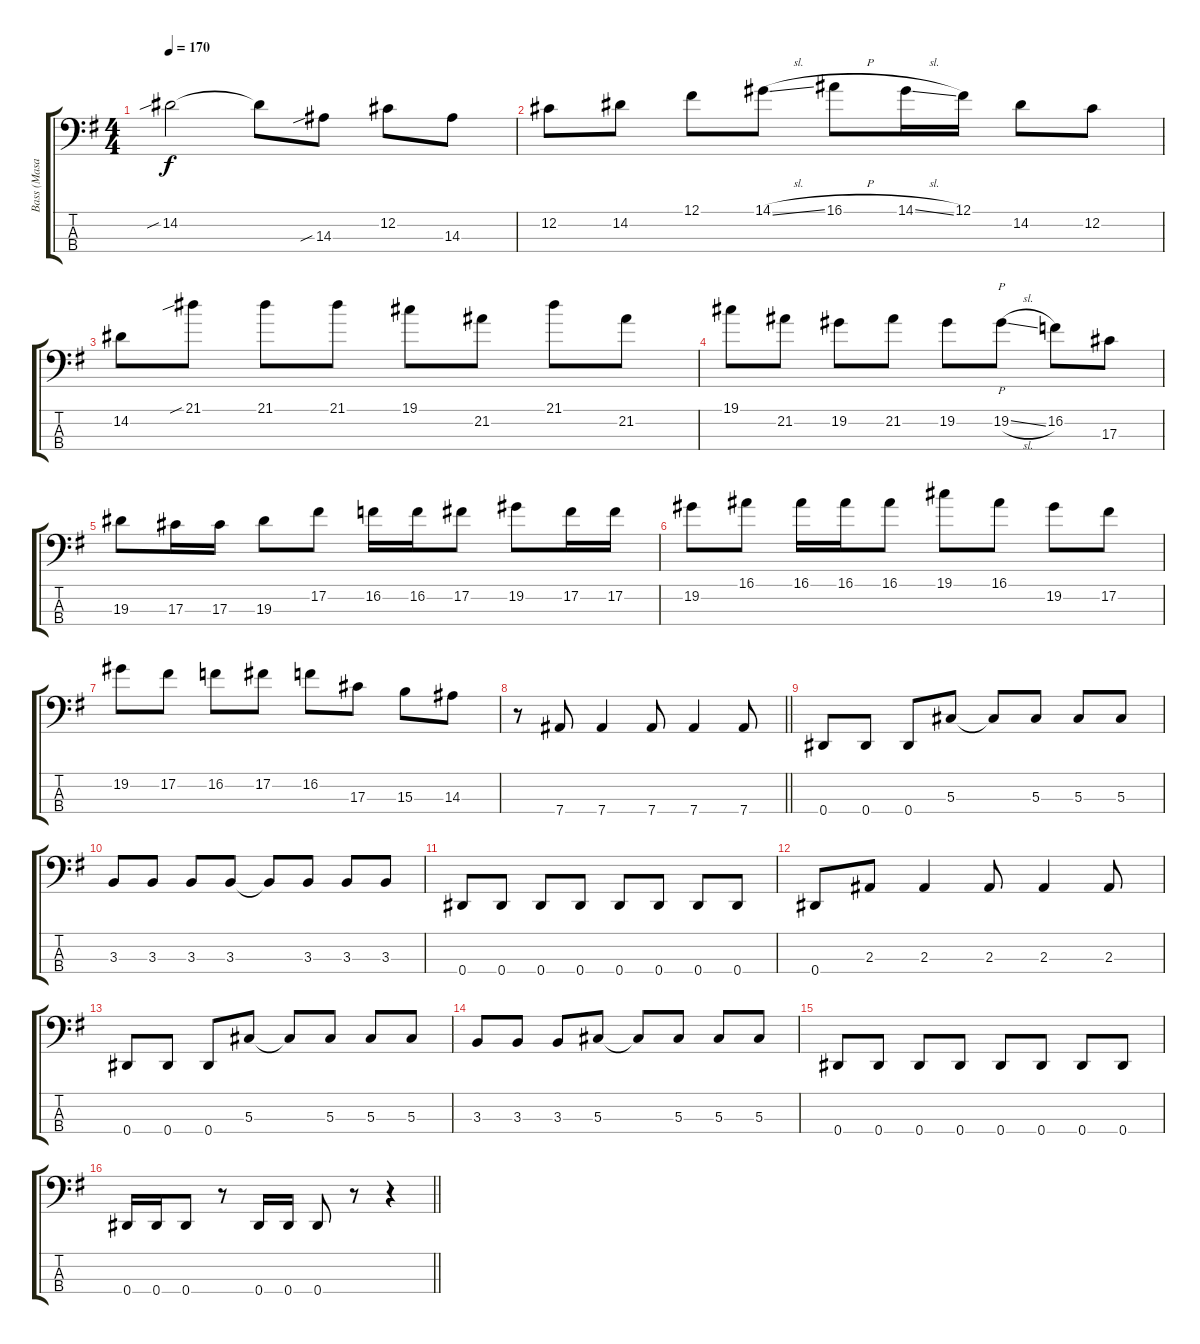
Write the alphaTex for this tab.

\track ("Bass (Masaki)" "Bass (Masa") {instrument electricbassfinger}
\staff {score tabs}
\tuning (Gb2 Db2 Ab1 Eb1) {hide}
\ts (4 4)
\tempo 170
\clef f4
\ks g
14.2{sib}.2{dy f instrument electricbassfinger} 14.2{t}.8 14.3{sib}.8 12.2.8 14.3.8 |
12.2.8 14.2.8 12.1.8 14.1{sl}.8 16.1{h}.8 14.1{sl}.16 12.1.16 14.2.8 12.2.8 |
14.2.8 21.1{sib}.8 21.1.8 21.1.8 19.1.8 21.2.8 21.1.8 21.2.8 |
19.1.8 21.2.8 19.2.8 21.2.8 19.2.8 19.2{sl}.8{p} 16.2.8 17.3.8 |
19.3.8 17.3.16 17.3.16 19.3.8 17.2.8 16.2.16 16.2.16 17.2.8 19.2.8 17.2.16 17.2.16 |
19.2.8 16.1.8 16.1.16 16.1.16 16.1.8 19.1.8 16.1.8 19.2.8 17.2.8 |
19.2.8 17.2.8 16.2.8 17.2.8 16.2.8 17.3.8 15.3.8 14.3.8 |
\barLineRight lightlight
r.8 7.4.8 7.4.4 7.4.8 7.4.4 7.4.8 |
0.4.8 0.4.8 0.4.8 5.3.8 5.3{t}.8 5.3.8 5.3.8 5.3.8 |
3.3.8 3.3.8 3.3.8 3.3.8 3.3{t}.8 3.3.8 3.3.8 3.3.8 |
0.4.8 0.4.8 0.4.8 0.4.8 0.4.8 0.4.8 0.4.8 0.4.8 |
0.4.8 2.3.8 2.3.4 2.3.8 2.3.4 2.3.8 |
0.4.8 0.4.8 0.4.8 5.3.8 5.3{t}.8 5.3.8 5.3.8 5.3.8 |
3.3.8 3.3.8 3.3.8 5.3.8 5.3{t}.8 5.3.8 5.3.8 5.3.8 |
0.4.8 0.4.8 0.4.8 0.4.8 0.4.8 0.4.8 0.4.8 0.4.8 |
\barLineRight lightlight
0.4.16 0.4.16 0.4.8 r.8 0.4.16 0.4.16 0.4.8 r.8 r.4
